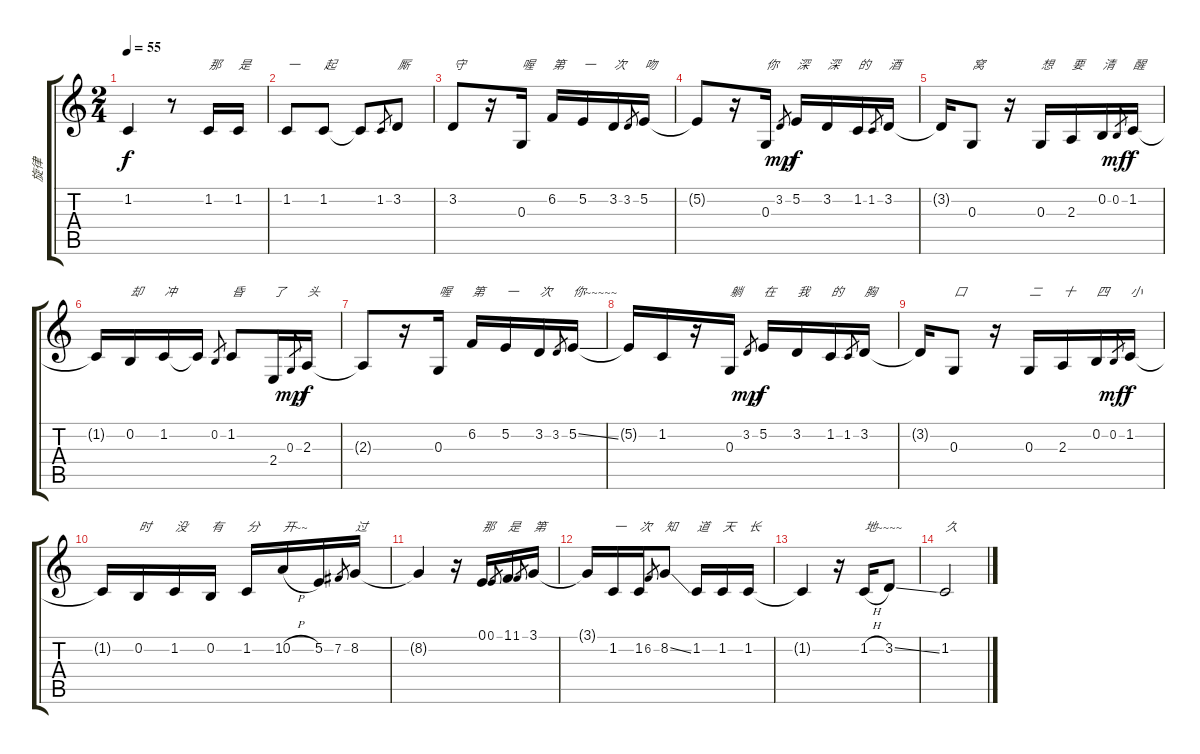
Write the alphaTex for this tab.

\track ("旋律" "旋律") {instrument flute}
\staff {score tabs}
\tuning (E4 B3 G3 D3 A2 E2) {hide}
\ts (2 4)
\tempo 55
\clef g2
\ks c
1.2{t}.4{dy f} r.8 1.2.16{txt "那"} 1.2.16{txt "是"} |
1.2.8{txt "一"} 1.2.8{txt "起"} 1.2{t}.8 1.2.8{gr} 3.2.8{txt "厮"} |
3.2.8{txt "守"} r.16 0.3.16{txt "喔"} 6.2.16{txt "第"} 5.2.16{txt "一"} 3.2.16{txt "次"} 3.2.8{gr} 5.2.16{txt "吻"} |
5.2{t}.8 r.16 0.3.16{txt "你"} 3.2.8{gr dy mp} 5.2.16{txt "深" dy f} 3.2.16{txt "深"} 1.2.16{txt "的"} 1.2.8{gr} 3.2.16{txt "酒"} |
3.2{t}.16 0.3.8{txt "窝"} r.16 0.3.16{txt "想"} 2.3.16{txt "要"} 0.2.16{txt "清"} 0.2.8{gr dy mf} 1.2.16{txt "醒" dy f} |
1.2{t}.16 0.2.16{txt "却"} 1.2.16{txt "冲"} 1.2{t}.16 0.2.8{gr} 1.2.8{txt "昏"} 2.4.16{txt "了"} 0.3.8{gr dy mp} 2.3.16{txt "头" dy f} |
2.3{t}.8 r.16 0.3.16{txt "喔"} 6.2.16{txt "第"} 5.2.16{txt "一"} 3.2.16{txt "次"} 3.2.8{gr} 5.2{ss}.16{txt "你~~~~~"} |
5.2{t}.16 1.2.16 r.16 0.3.16{txt "躺"} 3.2.8{gr dy mp} 5.2.16{txt "在" dy f} 3.2.16{txt "我"} 1.2.16{txt "的"} 1.2.8{gr} 3.2.16{txt "胸"} |
3.2{t}.16 0.3.8{txt "口"} r.16 0.3.16{txt "二"} 2.3.16{txt "十"} 0.2.16{txt "四"} 0.2.8{gr dy mf} 1.2.16{txt "小" dy f} |
1.2{t}.16 0.2.16{txt "时"} 1.2.16{txt "没"} 0.2.16{txt "有"} 1.2.16{txt "分"} 10.2{h}.16{txt "开~~"} 5.2.16 7.2.8{gr} 8.2.16{txt "过"} |
8.2{t}.4 r.16 0.1.16{txt "那"} 0.1.8{gr} 1.1.16{txt "是"} 1.1.8{gr} 3.1.16{txt "第"} |
3.1{t}.16 1.2.16{txt "一"} 1.2.16{txt "次"} 6.2.8{gr} 8.2{ss}.8{txt "知"} 1.2.16{txt "道"} 1.2.16{txt "天"} 1.2.16{txt "长"} |
1.2{t}.4 r.16 1.2{h}.16{txt "地~~~~"} 3.2{ss}.8 |
1.2.2{txt "久"}
